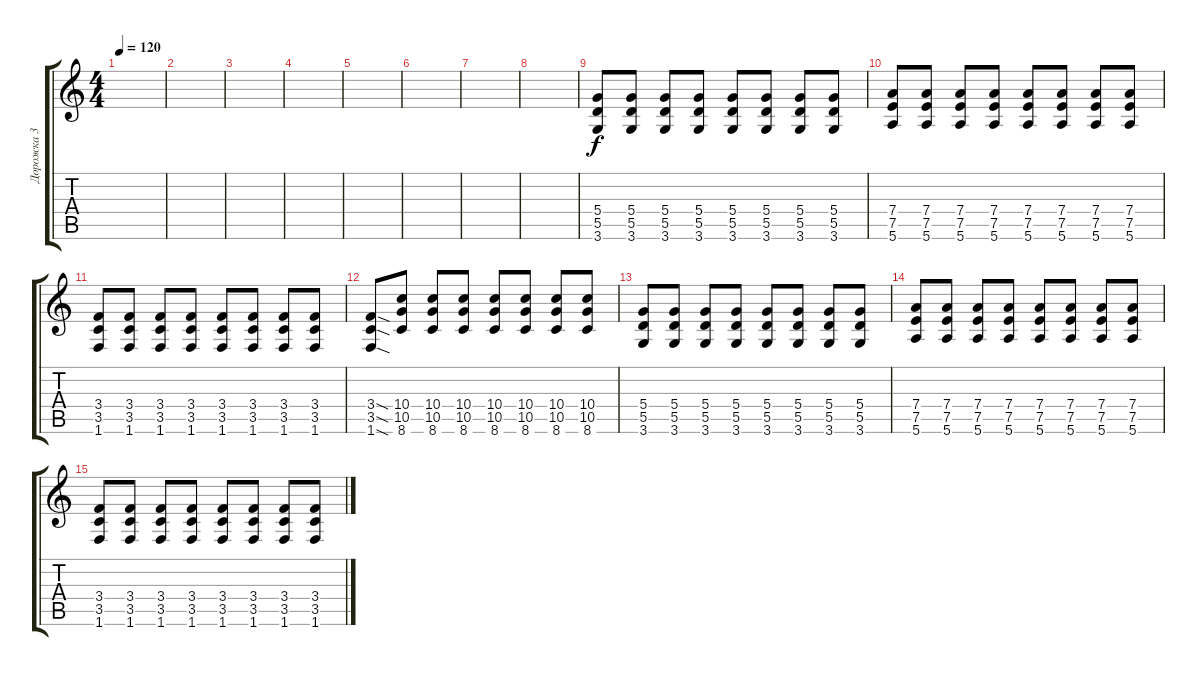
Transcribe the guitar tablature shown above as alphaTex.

\track ("Дорожка 3" "Дорожка 3") {instrument distortionguitar}
\staff {score tabs}
\tuning (E4 B3 G3 D3 A2 E2) {hide}
\ts (4 4)
\tempo 120
\clef g2
\ks c
|
|
|
|
|
|
|
|
(5.4 5.5 3.6).8 (5.4 5.5 3.6).8 (5.4 5.5 3.6).8 (5.4 5.5 3.6).8 (5.4 5.5 3.6).8 (5.4 5.5 3.6).8 (5.4 5.5 3.6).8 (5.4 5.5 3.6).8 |
(7.4 7.5 5.6).8 (7.4 7.5 5.6).8 (7.4 7.5 5.6).8 (7.4 7.5 5.6).8 (7.4 7.5 5.6).8 (7.4 7.5 5.6).8 (7.4 7.5 5.6).8 (7.4 7.5 5.6).8 |
(3.4 3.5 1.6).8 (3.4 3.5 1.6).8 (3.4 3.5 1.6).8 (3.4 3.5 1.6).8 (3.4 3.5 1.6).8 (3.4 3.5 1.6).8 (3.4 3.5 1.6).8 (3.4 3.5 1.6).8 |
(3.4{sod} 3.5{sod} 1.6{sod}).8 (10.4 10.5 8.6).8 (10.4 10.5 8.6).8 (10.4 10.5 8.6).8 (10.4 10.5 8.6).8 (10.4 10.5 8.6).8 (10.4 10.5 8.6).8 (10.4 10.5 8.6).8 |
(5.4 5.5 3.6).8 (5.4 5.5 3.6).8 (5.4 5.5 3.6).8 (5.4 5.5 3.6).8 (5.4 5.5 3.6).8 (5.4 5.5 3.6).8 (5.4 5.5 3.6).8 (5.4 5.5 3.6).8 |
(7.4 7.5 5.6).8 (7.4 7.5 5.6).8 (7.4 7.5 5.6).8 (7.4 7.5 5.6).8 (7.4 7.5 5.6).8 (7.4 7.5 5.6).8 (7.4 7.5 5.6).8 (7.4 7.5 5.6).8 |
(3.4 3.5 1.6).8 (3.4 3.5 1.6).8 (3.4 3.5 1.6).8 (3.4 3.5 1.6).8 (3.4 3.5 1.6).8 (3.4 3.5 1.6).8 (3.4 3.5 1.6).8 (3.4 3.5 1.6).8
